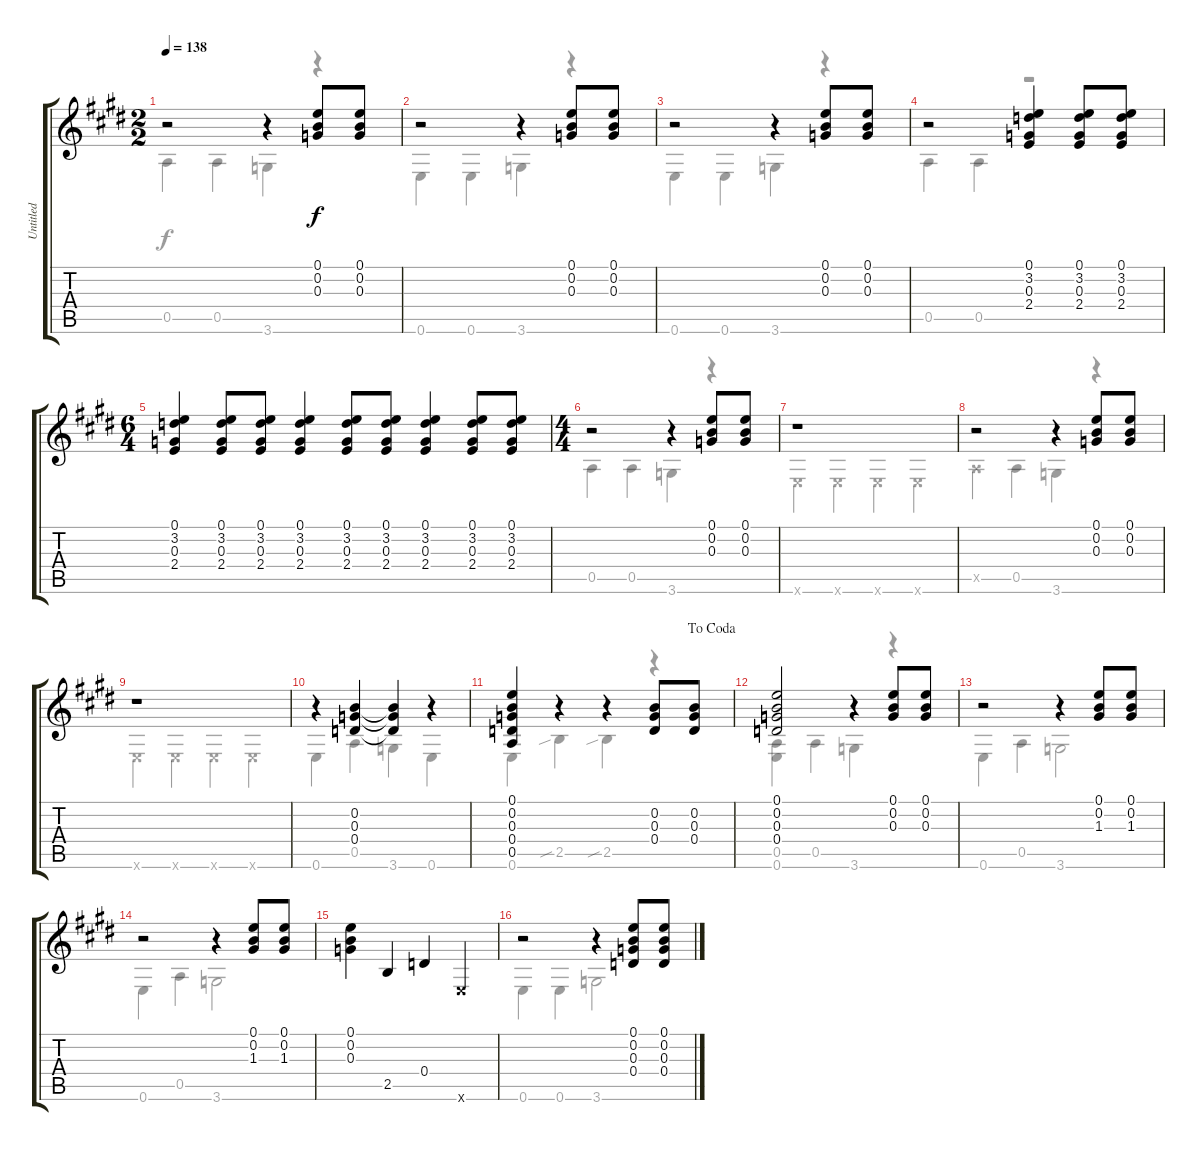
\track ("Untitled" "Untitled") {instrument acousticguitarnylon}
\staff {score tabs}
\tuning (E4 B3 G3 D3 A2 E2) {hide}
\voice
\ts (2 2)
\tempo 138
\clef g2
\ks c#minor
r.2{dy f} r.4 (0.1 0.2 0.3).8 (0.1 0.2 0.3).8 |
\ks e
r.2 r.4 (0.1 0.2 0.3).8 (0.1 0.2 0.3).8 |
\ks c#minor
r.2 r.4 (0.1 0.2 0.3).8 (0.1 0.2 0.3).8 |
r.2 (0.1 3.2 0.3 2.4).4 (0.1 3.2 0.3 2.4).8 (0.1 3.2 0.3 2.4).8 |
\ts (6 4)
\ks e
(0.1 3.2 0.3 2.4).4 (0.1 3.2 0.3 2.4).8 (0.1 3.2 0.3 2.4).8 (0.1 3.2 0.3 2.4).4 (0.1 3.2 0.3 2.4).8 (0.1 3.2 0.3 2.4).8 (0.1 3.2 0.3 2.4).4 (0.1 3.2 0.3 2.4).8 (0.1 3.2 0.3 2.4).8 |
\ts (4 4)
\ks c#minor
r.2 r.4 (0.1 0.2 0.3).8 (0.1 0.2 0.3).8 |
r.1 |
\ks e
r.2 r.4 (0.1 0.2 0.3).8 (0.1 0.2 0.3).8 |
\ks c#minor
r.1 |
r.4 (0.2 0.3 0.4).4 (0.2{t} 0.3{t} 0.4{t}).4 r.4 |
\jump dacoda
\ks e
(0.1 0.2 0.3 0.4 0.5).4 r.4 r.4 (0.2 0.3 0.4).8 (0.2 0.3 0.4).8 |
\ks c#minor
(0.1 0.2 0.3 0.4).2 r.4 (0.1 0.2 0.3).8 (0.1 0.2 0.3).8 |
r.2 r.4 (0.1 0.2 1.3).8 (0.1 0.2 1.3).8 |
\ks e
r.2 r.4 (0.1 0.2 1.3).8 (0.1 0.2 1.3).8 |
\ks c#minor
(0.1 0.2 0.3).4 2.5.4 0.4.4 0.6{x}.4 |
r.2 r.4 (0.1 0.2 0.3 0.4).8 (0.1 0.2 0.3 0.4).8
\voice
\clef g2
\ottava regular
\simile none
\ks c#minor
0.5.4{dy f} 0.5.4 3.6.4 r.4 |
\ks e
0.6.4 0.6.4 3.6.4 r.4 |
\ks c#minor
0.6.4 0.6.4 3.6.4 r.4 |
0.5.4 0.5.4 r.2 |
\ks e
|
\ks c#minor
0.5.4 0.5.4 3.6.4 r.4 |
0.6{x}.4 0.6{x}.4 0.6{x}.4 0.6{x}.4 |
\ks e
0.5{x}.4 0.5.4 3.6.4 r.4 |
\ks c#minor
0.6{x}.4 0.6{x}.4 0.6{x}.4 0.6{x}.4 |
0.6.4 0.5.4 3.6.4 0.6.4 |
\ks e
0.6.4 2.5{sib}.4 2.5{sib}.4 r.4 |
\ks c#minor
(0.5 0.6).4 0.5.4 3.6.4 r.4 |
0.6.4 0.5.4 3.6.2 |
\ks e
0.6.4 0.5.4 3.6.2 |
\ks c#minor
|
0.6.4 0.6.4 3.6.2
